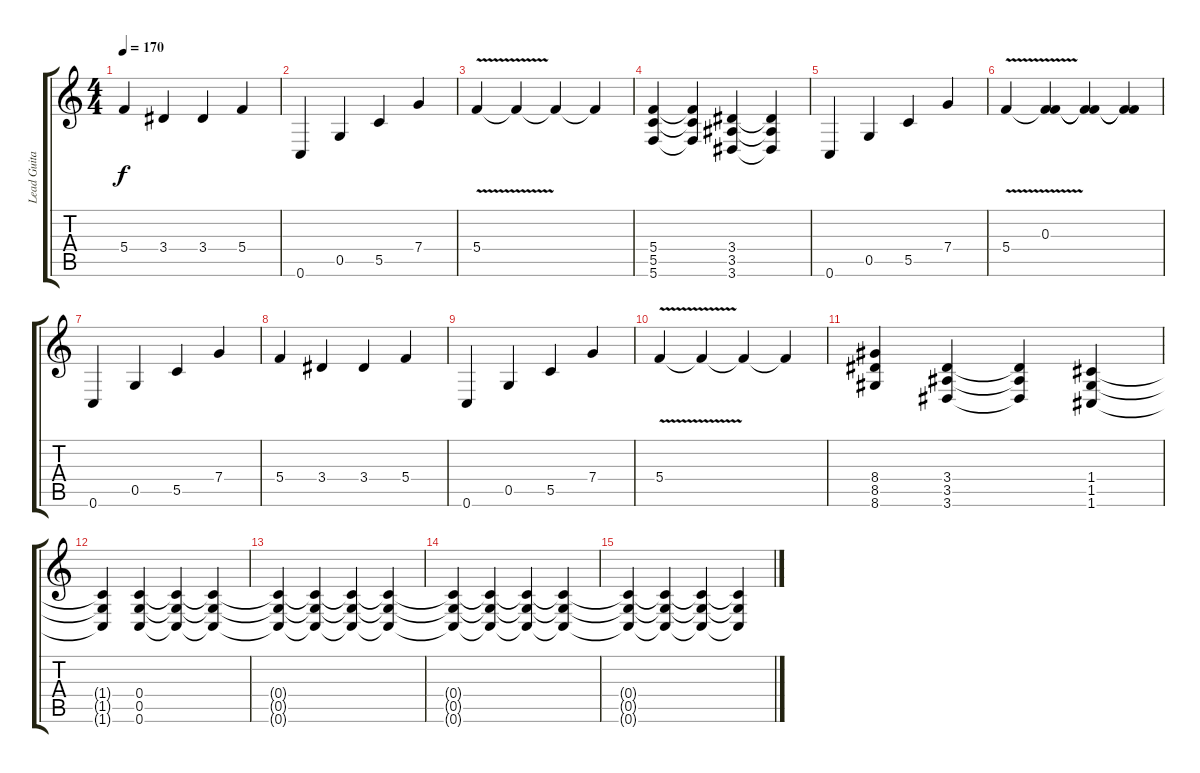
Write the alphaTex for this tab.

\track ("Lead Guitar 2 " "Lead Guita") {instrument distortionguitar}
\staff {score tabs}
\tuning (D4 A3 F3 C3 G2 C2) {hide}
\ts (4 4)
\tempo 170
\clef g2
\ks c
5.4.4{dy f} 3.4.4 3.4.4 5.4.4 |
0.6.4 0.5.4 5.5.4 7.4.4 |
5.4{v}.4 5.4{t}.4 5.4{t}.4 5.4{t}.4 |
(5.4 5.5 5.6).4 (5.4{t} 5.5{t} 5.6{t}).4 (3.4 3.5 3.6).4 (3.4{t} 3.5{t} 3.6{t}).4 |
0.6.4 0.5.4 5.5.4 7.4.4 |
5.4{v}.4 (0.3 5.4{t}).4 (0.3{t} 5.4{t}).4 (0.3{t} 5.4{t}).4 |
0.6.4 0.5.4 5.5.4 7.4.4 |
5.4.4 3.4.4 3.4.4 5.4.4 |
0.6.4 0.5.4 5.5.4 7.4.4 |
5.4{v}.4 5.4{t}.4 5.4{t}.4 5.4{t}.4 |
(8.4 8.5 8.6).4 (3.4 3.5 3.6).4 (3.4{t} 3.5{t} 3.6{t}).4 (1.4 1.5 1.6).4 |
(1.4{t} 1.5{t} 1.6{t}).4 (0.4 0.5 0.6).4 (0.4{t} 0.5{t} 0.6{t}).4 (0.4{t} 0.5{t} 0.6{t}).4 |
(0.4{t} 0.5{t} 0.6{t}).4 (0.4{t} 0.5{t} 0.6{t}).4 (0.4{t} 0.5{t} 0.6{t}).4 (0.4{t} 0.5{t} 0.6{t}).4 |
(0.4{t} 0.5{t} 0.6{t}).4 (0.4{t} 0.5{t} 0.6{t}).4 (0.4{t} 0.5{t} 0.6{t}).4 (0.4{t} 0.5{t} 0.6{t}).4 |
(0.4{t} 0.5{t} 0.6{t}).4 (0.4{t} 0.5{t} 0.6{t}).4 (0.4{t} 0.5{t} 0.6{t}).4 (0.4{t} 0.5{t} 0.6{t}).4
